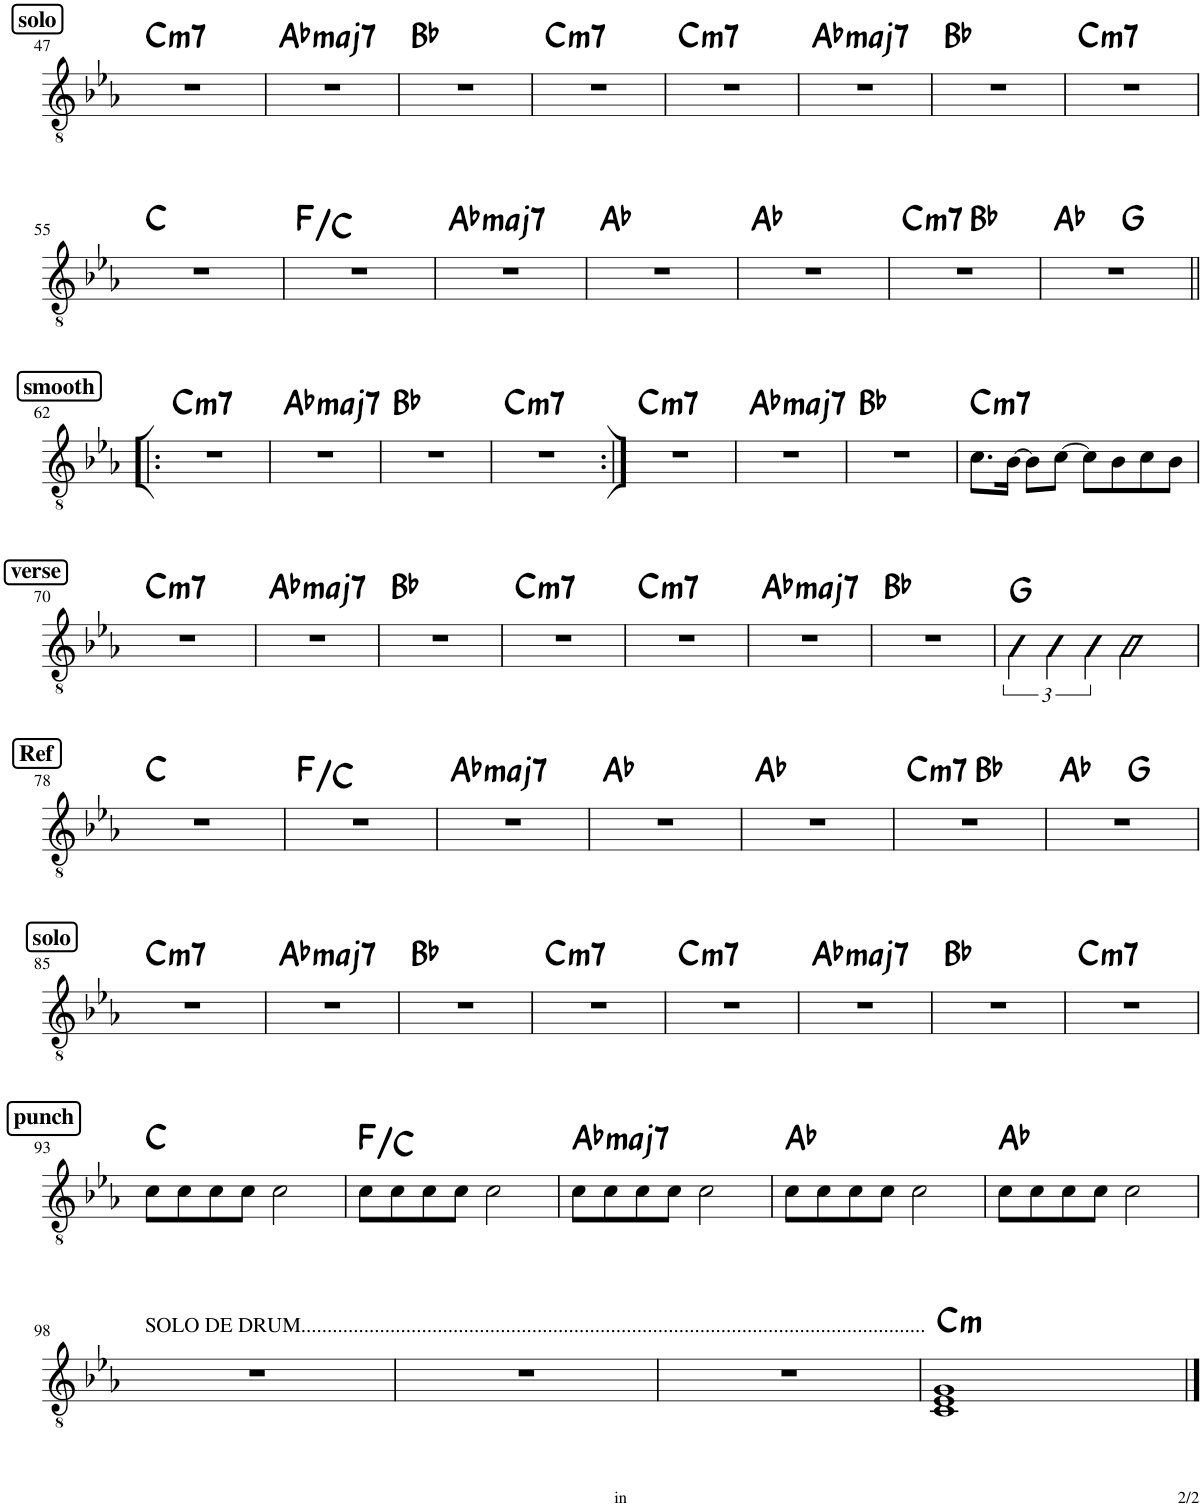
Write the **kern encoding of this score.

**kern	**harte
*part1	*part1
*staff1	*
*I"Classical Guitar	*
*I'Guit.	*
!!LO:PB:g=z
*clefGv2	*
*k[b-e-a-]	*
*M4/4	*
!!LO:REH:place=s1:a:B:cj:fs=11:t=solo
=47	=47
!	!LO:H:kt=m7
1r	C:min7
=48	=48
!	!LO:H:kt=maj7
1r	Ab:maj7
=49	=49
1r	Bb:maj
=50	=50
!	!LO:H:kt=m7
1r	C:min7
=51	=51
!	!LO:H:kt=m7
1r	C:min7
=52	=52
!	!LO:H:kt=maj7
1r	Ab:maj7
=53	=53
1r	Bb:maj
=54	=54
!	!LO:H:kt=m7
1r	C:min7
!!LO:LB:g=z
=55	=55
1r	C:maj
=56	=56
1r	F:maj/5
=57	=57
!	!LO:H:kt=maj7
1r	Ab:maj7
=58	=58
1r	Ab:maj
=59	=59
1r	Ab:maj
=60	=60
!	!LO:H:kt=m7
*^	*
1r	2ryy	C:min7
.	2ryy	Bb:maj
=61	=61	=61
1r	2ryy	Ab:maj
.	2ryy	G:maj
!!LO:LB:g=z	!!
!!LO:REH:place=s1:a:B:cj:fs=11:t=smooth	!!
=62!|:	=62!|:	=62!|:
!	!	!LO:H:kt=m7
*v	*v	*
1r	C:min7
=63	=63
!	!LO:H:kt=maj7
1r	Ab:maj7
=64	=64
1r	Bb:maj
=65	=65
!	!LO:H:kt=m7
1r	C:min7
=66:|!	=66:|!
!	!LO:H:kt=m7
1r	C:min7
=67	=67
!	!LO:H:kt=maj7
1r	Ab:maj7
=68	=68
1r	Bb:maj
=69	=69
!	!LO:H:kt=m7
8.c\L	C:min7
[16B-\Jk	.
8B-\L]	.
[8c\J	.
8c\L]	.
8B-\	.
8c\	.
8B-\J	.
!!LO:LB:g=z
!!LO:REH:place=s1:a:B:cj:fs=11:t=verse
=70	=70
!	!LO:H:kt=m7
1r	C:min7
=71	=71
!	!LO:H:kt=maj7
1r	Ab:maj7
=72	=72
1r	Bb:maj
=73	=73
!	!LO:H:kt=m7
1r	C:min7
=74	=74
!	!LO:H:kt=m7
1r	C:min7
=75	=75
!	!LO:H:kt=maj7
1r	Ab:maj7
=76	=76
1r	Bb:maj
=77	=77
6G\	G:maj
6G\	.
6G\	.
2G\	.
!!LO:LB:g=z
!!LO:REH:place=s1:a:B:cj:fs=11:t=Ref
=78	=78
1r	C:maj
=79	=79
1r	F:maj/5
=80	=80
!	!LO:H:kt=maj7
1r	Ab:maj7
=81	=81
1r	Ab:maj
=82	=82
1r	Ab:maj
=83	=83
!	!LO:H:kt=m7
*^	*
1r	2ryy	C:min7
.	2ryy	Bb:maj
=84	=84	=84
1r	2ryy	Ab:maj
.	2ryy	G:maj
!!LO:LB:g=z	!!
!!LO:REH:place=s1:a:B:cj:fs=11:t=solo	!!
=85	=85	=85
!	!	!LO:H:kt=m7
*v	*v	*
1r	C:min7
=86	=86
!	!LO:H:kt=maj7
1r	Ab:maj7
=87	=87
1r	Bb:maj
=88	=88
!	!LO:H:kt=m7
1r	C:min7
=89	=89
!	!LO:H:kt=m7
1r	C:min7
=90	=90
!	!LO:H:kt=maj7
1r	Ab:maj7
=91	=91
1r	Bb:maj
=92	=92
!	!LO:H:kt=m7
1r	C:min7
!!LO:LB:g=z
!!LO:REH:place=s1:a:B:cj:fs=11:t=punch
=93	=93
8c\L	C:maj
8c\	.
8c\	.
8c\J	.
2c\	.
=94	=94
8c\L	F:maj/5
8c\	.
8c\	.
8c\J	.
2c\	.
=95	=95
!	!LO:H:kt=maj7
8c\L	Ab:maj7
8c\	.
8c\	.
8c\J	.
2c\	.
=96	=96
8c\L	Ab:maj
8c\	.
8c\	.
8c\J	.
2c\	.
=97	=97
8c\L	Ab:maj
8c\	.
8c\	.
8c\J	.
2c\	.
!!LO:LB:g=z
=98	=98
!LO:TX:a:t=SOLO DE DRUM.......................................................................................................................	!
1r	.
=99	=99
1r	.
=100	=100
1r	.
=101	=101
!	!LO:H:kt=m
1C 1E- 1G	C:min
==	==
*-	*-
